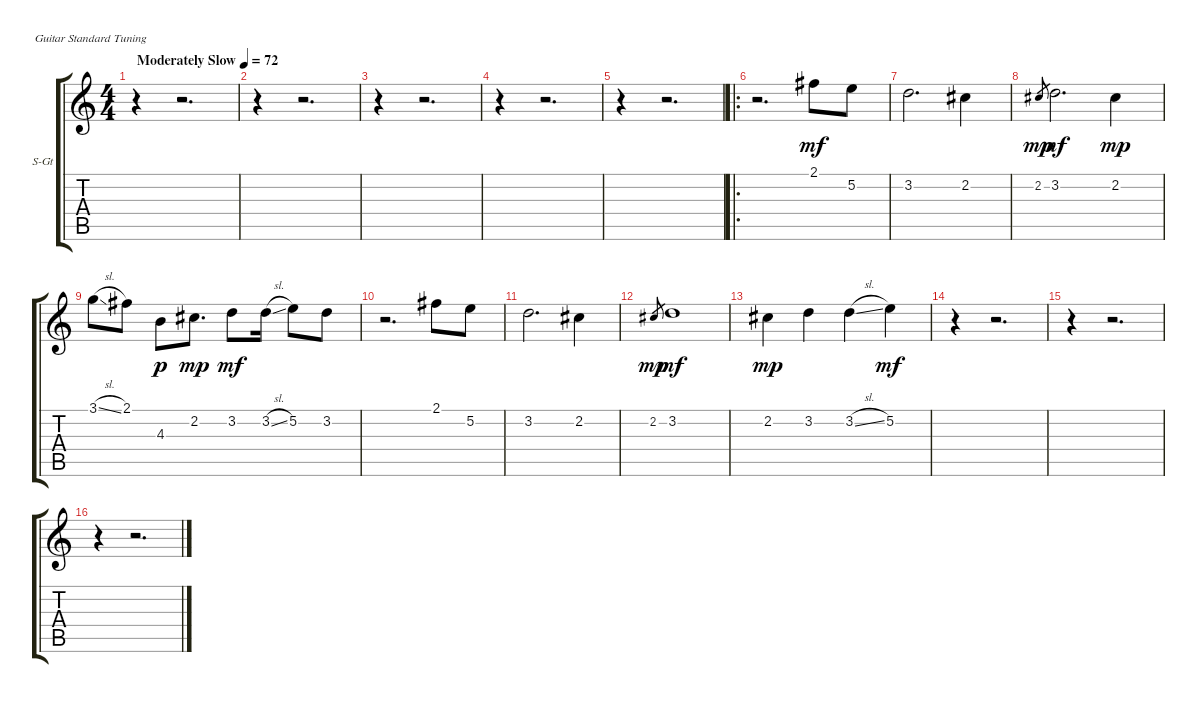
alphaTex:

\bracketExtendMode groupsimilarinstruments
\firstSystemTrackNameOrientation horizontal
\otherSystemsTrackNameOrientation horizontal
\track ("ÐýÂÉ¼üÅÌ" "S-Gt") {instrument acousticgrandpiano}
\staff {score tabs}
\tuning (E4 B3 G3 D3 A2 E2)
\displaytranspose 12
\ts (4 4)
\beaming (8 2 2 2 2)
\tempo (72 "Moderately Slow")
\clef g2
\ks c
r.4{dy mf instrument acousticgrandpiano} r.2{d} |
r.4 r.2{d} |
r.4 r.2{d} |
r.4 r.2{d} |
r.4 r.2{d} |
\ro
r.2{d txt ""} 2.1.8 5.2.8 |
3.2.2{d} 2.2.4 |
2.2.8{gr dy mp} 3.2.2{d dy mf} 2.2.4{dy mp} |
3.1{sl}.8 2.1.8 4.3.8{dy p} 2.2.8{d dy mp} 3.2.8{dy mf} 3.2{sl}.16 5.2.8 3.2.8 |
r.2{d} 2.1.8 5.2.8 |
3.2.2{d} 2.2.4 |
2.2.8{gr dy mp} 3.2.1{dy mf} |
2.2.4{dy mp} 3.2.4 3.2{sl}.4 5.2.4{dy mf} |
r.4 r.2{d} |
r.4 r.2{d} |
r.4 r.2{d}
